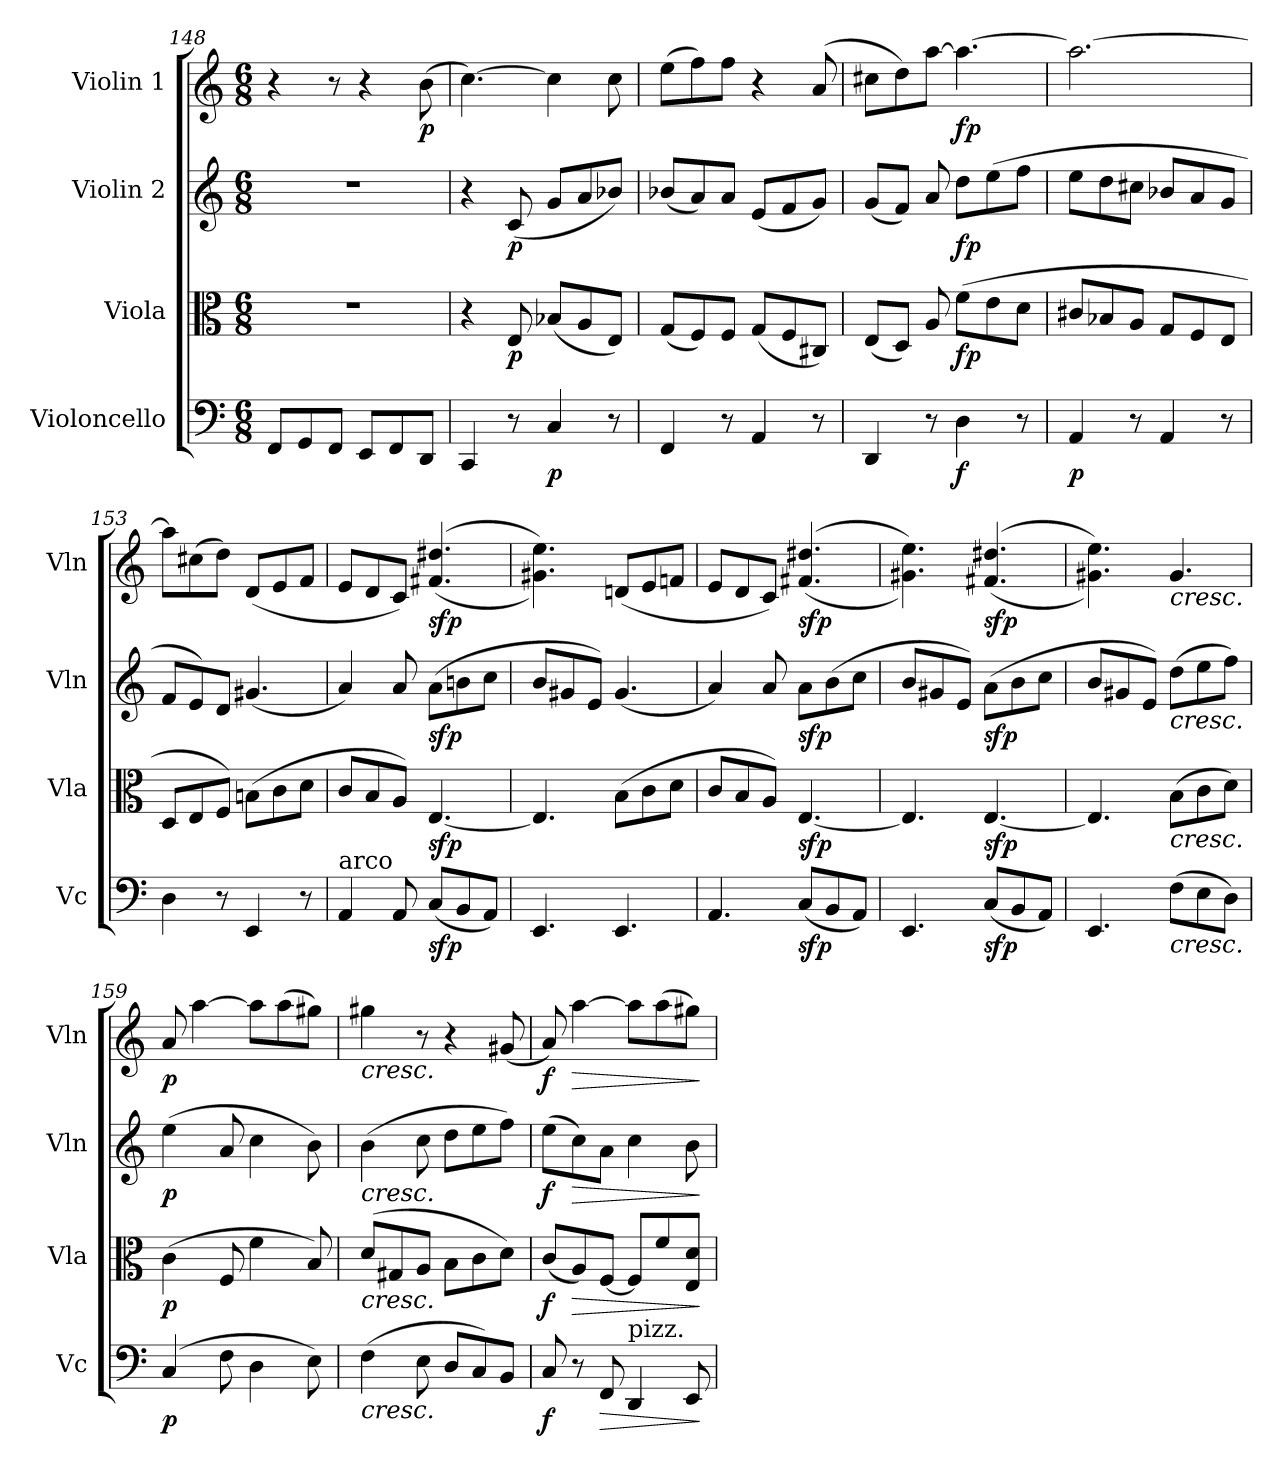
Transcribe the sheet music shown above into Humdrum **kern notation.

**kern	**dynam	**kern	**dynam	**kern	**dynam	**kern	**dynam
*part4	*part4	*part3	*part3	*part2	*part2	*part1	*part1
*staff4	*staff4	*staff3	*staff3	*staff2	*staff2	*staff1	*staff1
*I"Violoncello	*	*I"Viola	*	*I"Violin 2	*	*I"Violin 1	*
*I'Vc	*	*I'Vla	*	*I'Vln	*	*I'Vln	*
*clefF4	*	*clefC3	*	*clefG2	*	*clefG2	*
*k[]	*	*k[]	*	*k[]	*	*k[]	*
*M6/8	*	*M6/8	*	*M6/8	*	*M6/8	*
=148	=148	=148	=148	=148	=148	=148	=148
8FF/L	.	2.r	.	2.r	.	4r	.
8GG/	.	.	.	.	.	.	.
8FF/J	.	.	.	.	.	8r	.
8EE/L	.	.	.	.	.	4r	.
8FF/	.	.	.	.	.	.	.
!	!	!	!	!	!	!	!LO:DY:b
8DD/J	.	.	.	.	.	(8b\	p
=149	=149	=149	=149	=149	=149	=149	=149
4CC/	.	4r	.	4r	.	[>4.cc\)	.
!	!	!	!LO:DY:b	!	!LO:DY:b	!	!
8r	.	8E/	p	(8c/	p	.	.
!	!LO:DY:b	!	!	!	!	!	!
4C/	p	(<8B-X/L	.	8g/L	.	4cc\]	.
.	.	8A/	.	8a/	.	.	.
8r	.	8E/J)	.	8b-X/J)	.	8cc\	.
=150	=150	=150	=150	=150	=150	=150	=150
4FF/	.	(<8G/L	.	(<8b-X/L	.	(8ee\L	.
.	.	8F/)	.	8a/)	.	8ff\)	.
8r	.	8F/J	.	8a/J	.	8ff\J	.
4AA/	.	(<8G/L	.	(<8e/L	.	4r	.
.	.	8F/	.	8f/	.	.	.
8r	.	8C#X/J)	.	8g/J)	.	(>8a/	.
!!LO:LB:g=z
=151	=151	=151	=151	=151	=151	=151	=151
4DD/	.	(<8E/L	.	(<8g/L	.	8cc#X\L	.
.	.	8D/J)	.	8f/J)	.	8dd\)	.
8r	.	8A/	.	8a/	.	[>8aa\J	.
!	!LO:DY:b	!	!LO:DY:b	!	!LO:DY:b	!	!LO:DY:b
4D\	f	(>8f\L	fp	8dd\L	fp	4.aa\_	fp
.	.	8e\	.	(>8ee\	.	.	.
8r	.	8d\J	.	8ff\J	.	.	.
=152	=152	=152	=152	=152	=152	=152	=152
!	!LO:DY:b	!	!	!	!	!	!
4AA/	p	8c#X/L	.	8ee\L	.	2.aa\_	.
.	.	8B-X/	.	8dd\	.	.	.
8r	.	8A/J	.	8cc#X\J	.	.	.
4AA/	.	8G/L	.	8b-X/L	.	.	.
.	.	8F/	.	8a/	.	.	.
8r	.	8E/J	.	8g/J	.	.	.
=153	=153	=153	=153	=153	=153	=153	=153
4D\	.	8D/L	.	8f/L	.	8aa\L]	.
.	.	8E/	.	8e/)	.	(8cc#X\	.
8r	.	8F/J)	.	8d/J	.	8dd\J)	.
4EE/	.	(>8Bn\L	.	(<4.g#X/	.	(8d/L	.
.	.	8c\	.	.	.	8e/	.
8r	.	8d\J	.	.	.	8f/J	.
=154	=154	=154	=154	=154	=154	=154	=154
!LO:TX:a:t=arco	!	!	!	!	!	!	!
4AA/	.	8c/L	.	4a/)	.	8e/L	.
.	.	8B/	.	.	.	8d/	.
8AA/	.	8A/J)	.	8a/	.	8c/J)	.
!	!LO:DY:b	!	!LO:DY:b	!	!LO:DY:b	!	!LO:DY:b
(<8C/L	sfp	[<4.E/	sfp	(>8a\L	sfp	(>(4.f#X/ 4.dd#X/	sfp
8BB/	.	.	.	8bn\	.	.	.
8AA/J)	.	.	.	8cc\J	.	.	.
=155	=155	=155	=155	=155	=155	=155	=155
4.EE/	.	4.E/]	.	8b/L	.	4.g#X\ 4.ee\))	.
.	.	.	.	8g#X/	.	.	.
.	.	.	.	8e/J)	.	.	.
4.EE/	.	(8B\L	.	(<4.g#/	.	(8dn/L	.
.	.	8c\	.	.	.	8e/	.
.	.	8d\J	.	.	.	8fn/J	.
=156	=156	=156	=156	=156	=156	=156	=156
4.AA/	.	8c/L	.	4a/)	.	8e/L	.
.	.	8B/	.	.	.	8d/	.
.	.	8A/J)	.	8a/	.	8c/J)	.
!	!LO:DY:b	!	!LO:DY:b	!	!LO:DY:b	!	!LO:DY:b
(<8C/L	sfp	[4.E/	sfp	8a\L	sfp	((>4.f#X/ 4.dd#X/	sfp
8BB/	.	.	.	(<8b\	.	.	.
8AA/J)	.	.	.	8cc\J	.	.	.
=157	=157	=157	=157	=157	=157	=157	=157
4.EE/	.	4.E/]	.	8b/L	.	4.g#X\ 4.ee\))	.
.	.	.	.	8g#X/	.	.	.
.	.	.	.	8e/J)	.	.	.
!	!LO:DY:b	!	!LO:DY:b	!	!LO:DY:b	!	!LO:DY:b
(<8C/L	sfp	[4.E/	sfp	(8a\L	sfp	((>4.f#X/ 4.dd#X/	sfp
8BB/	.	.	.	8b\	.	.	.
8AA/J)	.	.	.	8cc\J	.	.	.
!!LO:LB:g=z
=158	=158	=158	=158	=158	=158	=158	=158
4.EE/	.	4.E/]	.	8b/L	.	4.g#X\ 4.ee\))	.
.	.	.	.	8g#X/	.	.	.
.	.	.	.	8e/J)	.	.	.
!	!	!	!	!	!	!LO:TX:b:i:t=cresc.	!
!	!	!	!	!LO:TX:b:i:t=cresc.	!	!	!
!	!	!LO:TX:b:i:t=cresc.	!	!	!	!	!
!LO:TX:b:i:t=cresc.	!	!	!	!	!	!	!
(>8F\L	.	(8B\L	.	(>8dd\L	.	4.g#/	.
8E\	.	8c\	.	8ee\	.	.	.
8D\J)	.	8d\J)	.	8ff\J)	.	.	.
!!LO:LB:g=z
=159	=159	=159	=159	=159	=159	=159	=159
!	!LO:DY:b	!	!LO:DY:b	!	!LO:DY:b	!	!LO:DY:b
(>4C/	p	(>4c\	p	(>4ee\	p	8a/	p
.	.	.	.	.	.	[>4aa\	.
8F\	.	8F/	.	8a/	.	.	.
4D\	.	4f\	.	4cc\	.	8aa\L]	.
.	.	.	.	.	.	(8aa\	.
8E\)	.	8B/)	.	8b\)	.	8gg#X\J)	.
=160	=160	=160	=160	=160	=160	=160	=160
!	!	!	!	!	!	!LO:TX:b:i:t=cresc.	!
!	!	!	!	!LO:TX:b:i:t=cresc.	!	!	!
!	!	!LO:TX:b:i:t=cresc.	!	!	!	!	!
!LO:TX:b:i:t=cresc.	!	!	!	!	!	!	!
(>4F\	.	(8d/L	.	(>4b\	.	4gg#X\	.
.	.	8G#X/	.	.	.	.	.
8E\	.	8A/J	.	8cc\	.	8r	.
8D/L	.	8B\L	.	8dd\L	.	4r	.
8C/)	.	8c\	.	8ee\	.	.	.
8BB/J	.	8d\J)	.	8ff\J)	.	(8g#X/	.
=161	=161	=161	=161	=161	=161	=161	=161
!	!LO:DY:b	!	!LO:DY:b	!	!LO:DY:b	!	!LO:DY:b
8C/	f	(8c/L	f	(>8ee\L	f	8a/)	f
!	!	!	!LO:HP:b	!	!LO:HP:b	!	!LO:HP:b
8r	.	8A/)	>	8cc\)	>	[>4aa\	>
!	!LO:HP:b	!	!	!	!	!	!
8FF/	>	[8F/J	.	8a\J	.	.	.
!LO:TX:a:t=pizz.	!	!	!	!	!	!	!
4DD/	.	8F/L]	.	4cc\	.	8aa\L]	.
.	.	8f/	.	.	.	(8aa\	.
8EE/	.	8E/ 8d/J	.	8b\	.	8gg#X\J)	.
.	]	.	]	.	]	.	]
=	=	=	=	=	=	=	=
*-	*-	*-	*-	*-	*-	*-	*-
